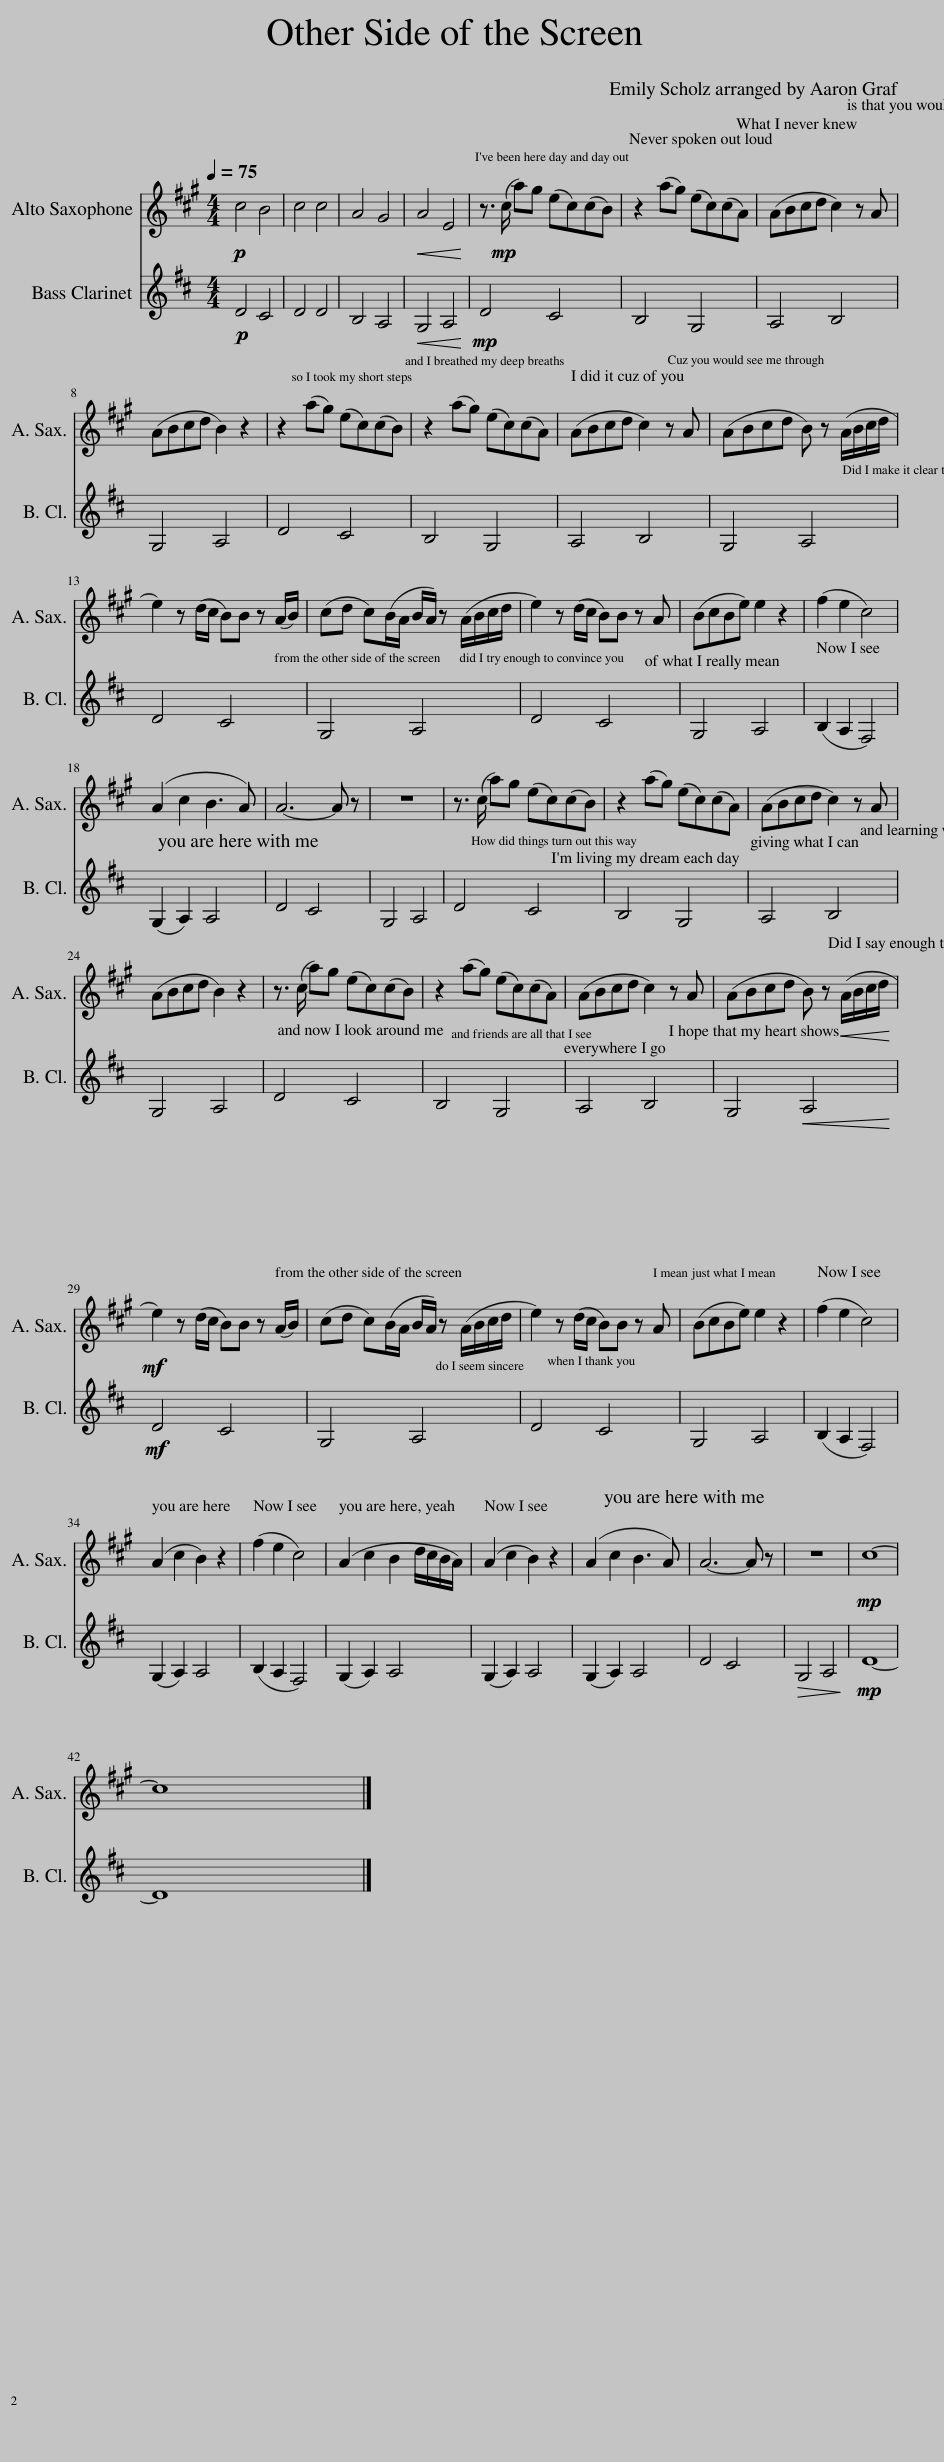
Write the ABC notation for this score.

X:1
%%score 1 2
L:1/8
Q:1/4=75
M:4/4
I:linebreak $
K:none
V:1 treble transpose=-9
V:2 treble transpose=-14
V:1
[K:A]!p! c4 B4 | c4 c4 | A4 G4 |!<(! A4 E4!<)! | z3/2!mp! (c/ a)g (ec)(cB) | %5
 z2 (ag) (ec)(cA) | (ABcd c2) z A |$ (ABcd B2) z2 | z2 (ag) (ec)(cB) | z2 (ag) (ec)(cA) | %10
 (ABcd c2) z A | (ABcd B) z (A/B/c/d/ |$ e2) z (d/c/ B)B z (A/B/) | (cd c)(B/A/ B/A/) z (A/B/c/d/ | e2) z (d/c/ B)B z A | %15
 (BcBe) e2 z2 | (f2 e2 c4) |$ (A2 c2 B3 A) | A6- A z | z8 | %20
 z3/2 (c/ a)g (ec)(cB) | z2 (ag) (ec)(cA) | (ABcd c2) z A |$ (ABcd B2) z2 | z3/2 (c/ a)g (ec)(cB) | %25
 z2 (ag) (ec)(cA) | (ABcd c2) z A | (ABcd B) z!<(! (A/B/c/d/!<)! |$!mf! e2) z (d/c/ B)B z (A/B/) | (cd c)(B/A/ B/A/) z (A/B/c/d/ | %30
 e2) z (d/c/ B)B z A | (BcBe) e2 z2 | (f2 e2 c4) |$ (A2 c2 B2) z2 | (f2 e2 c4) | %35
 (A2 c2 B2 d/c/B/A/) | (A2 c2 B2) z2 | (A2 c2 B3 A) | A6- A z | z8 | %40
!mp! c8- |$ c8 |] %42
V:2
[K:D]!p! D4 C4 | D4 D4 | B,4 A,4 |!<(! G,4 A,4!<)! |!mp! D4 C4 | %5
 B,4 G,4 | A,4 B,4 |$ G,4 A,4 | D4 C4 | B,4 G,4 | %10
 A,4 B,4 | G,4 A,4 |$ D4 C4 | G,4 A,4 | D4 C4 | %15
 G,4 A,4 | (B,2 A,2 F,4) |$ (G,2 A,2) A,4 | D4 C4 | G,4 A,4 | %20
 D4 C4 | B,4 G,4 | A,4 B,4 |$ G,4 A,4 | D4 C4 | %25
 B,4 G,4 | A,4 B,4 | G,4!<(! A,4!<)! |$!mf! D4 C4 | G,4 A,4 | %30
 D4 C4 | G,4 A,4 | (B,2 A,2 F,4) |$ (G,2 A,2) A,4 | (B,2 A,2 F,4) | %35
 (G,2 A,2) A,4 | (G,2 A,2) A,4 | (G,2 A,2) A,4 | D4 C4 |!>(! G,4 A,4!>)! | %40
!mp! D8- |$ D8 |] %42
